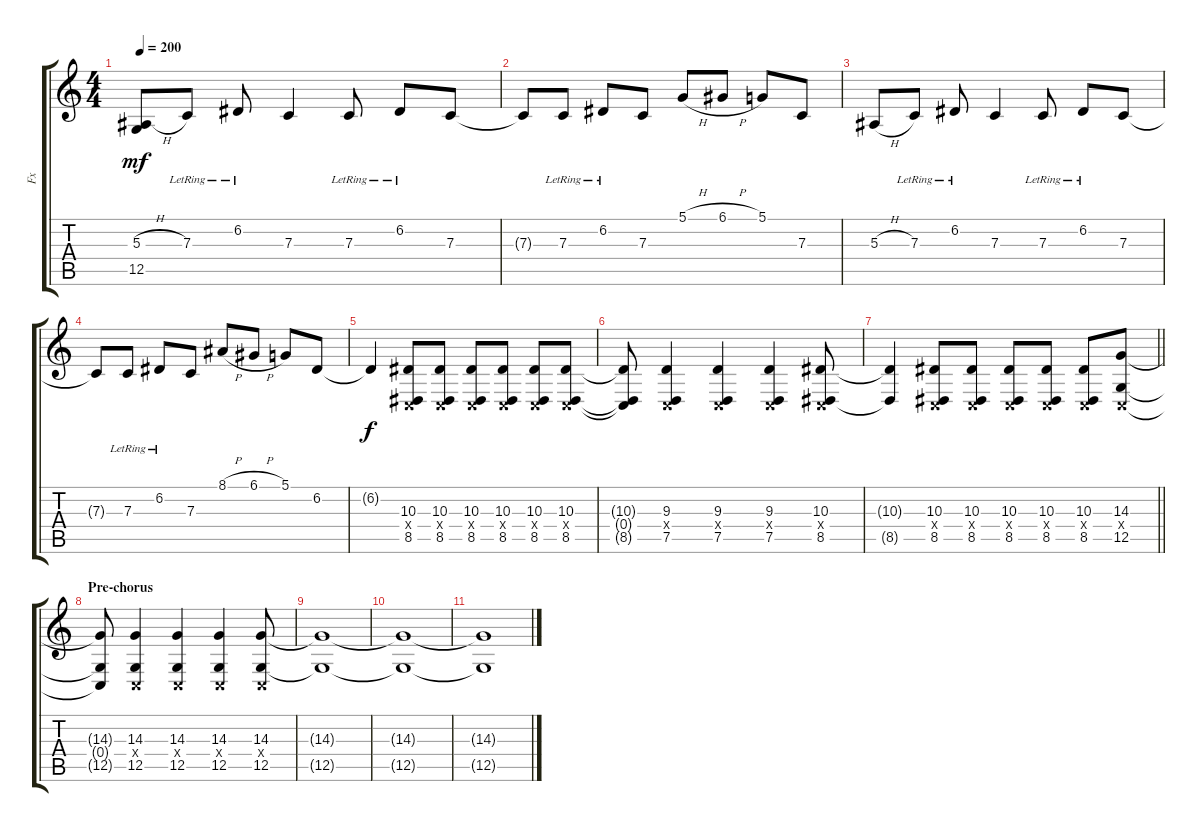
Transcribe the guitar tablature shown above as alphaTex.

\track ("Fx" "Fx") {instrument pad7halo}
\staff {score tabs}
\tuning (D4 A3 F3 C3 G2 C2) {hide}
\ts (4 4)
\tempo 200
\clef g2
\ks c
(5.3{h} 12.5{t}).8{dy mf volume 9 instrument distortionguitar} 7.3{lr}.8 6.2{lr}.8 7.3.4 7.3{lr}.8 6.2{lr}.8 7.3.8 |
7.3{t}.8 7.3{lr}.8 6.2{lr}.8 7.3.8 5.1{h}.8 6.1{h}.8 5.1.8 7.3.8 |
5.3{h}.8 7.3{lr}.8 6.2{lr}.8 7.3.4 7.3{lr}.8 6.2{lr}.8 7.3.8 |
7.3{t}.8 7.3{lr}.8 6.2{lr}.8 7.3.8 8.1{h}.8 6.1{h}.8 5.1.8 6.2.8 |
6.2{t}.4{dy f} (10.3 0.4{x} 8.5).8 (10.3 0.4{x} 8.5).8 (10.3 0.4{x} 8.5).8 (10.3 0.4{x} 8.5).8 (10.3 0.4{x} 8.5).8 (10.3 0.4{x} 8.5).8 |
(10.3{t} 0.4{t} 8.5{t}).8 (9.3 0.4{x} 7.5).4 (9.3 0.4{x} 7.5).4 (9.3 0.4{x} 7.5).4 (10.3 0.4{x} 8.5).8 |
\barLineRight lightlight
(10.3{t} 8.5{t}).4 (10.3 0.4{x} 8.5).8 (10.3 0.4{x} 8.5).8 (10.3 0.4{x} 8.5).8 (10.3 0.4{x} 8.5).8 (10.3 0.4{x} 8.5).8 (14.3 0.4{x} 12.5).8 |
\section ("" "Pre-chorus")
(14.3{t} 0.4{t} 12.5{t}).8 (14.3 0.4{x} 12.5).4 (14.3 0.4{x} 12.5).4 (14.3 0.4{x} 12.5).4 (14.3 0.4{x} 12.5).8 |
(14.3{t} 12.5{t}).1{volume 0} |
(14.3{t} 12.5{t}).1 |
(14.3{t} 12.5{t}).1
